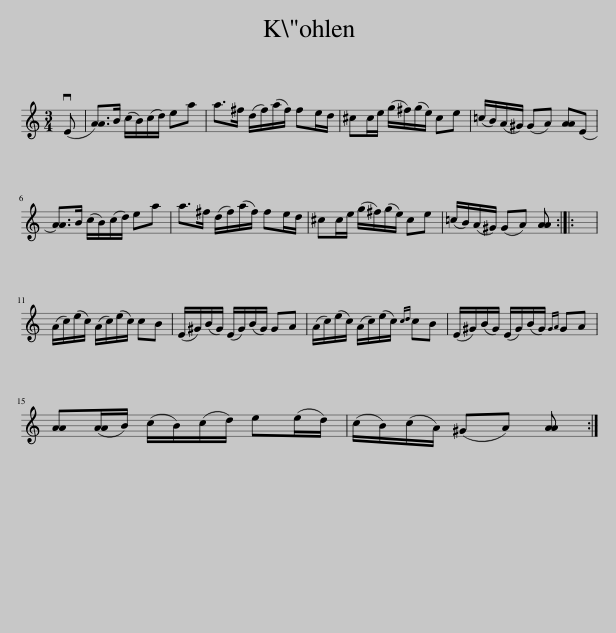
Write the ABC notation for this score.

X:1
L:1/8
M:3/4
I:linebreak $
K:C
V:1 treble
V:1
 (vE | [AA]>)B (c/B/)(c/d/) ea | a>^f (d/f/)(a/f/) fe/d/ | ^cc/e/ (g/^f/)(g/e/) ce | (=c/B/)(A/^G/) (GA) [AA](E |$ %5
 [AA]>)B (c/B/)(c/d/) ea | a>^f (d/f/)(a/f/) fe/d/ | ^cc/e/ (g/^f/)(g/e/) ce | (=c/B/)(A/^G/) (GA) [AA] :: x |$ %10
 (A/c/)(e/c/) (A/c/)(e/c/) cB | (E/^G/)(B/G/) (E/G/)(B/G/) GA | (A/c/)(e/c/) (A/c/)(e/c/){cd} cB | (E/^G/)(B/G/) (E/G/)(B/G/){GA} GA |$ [AA]([AA]/B/) (c/B/)(c/d/) e(e/d/) | %15
 (c/B/)(c/A/) (^GA) [AA] :| %16
